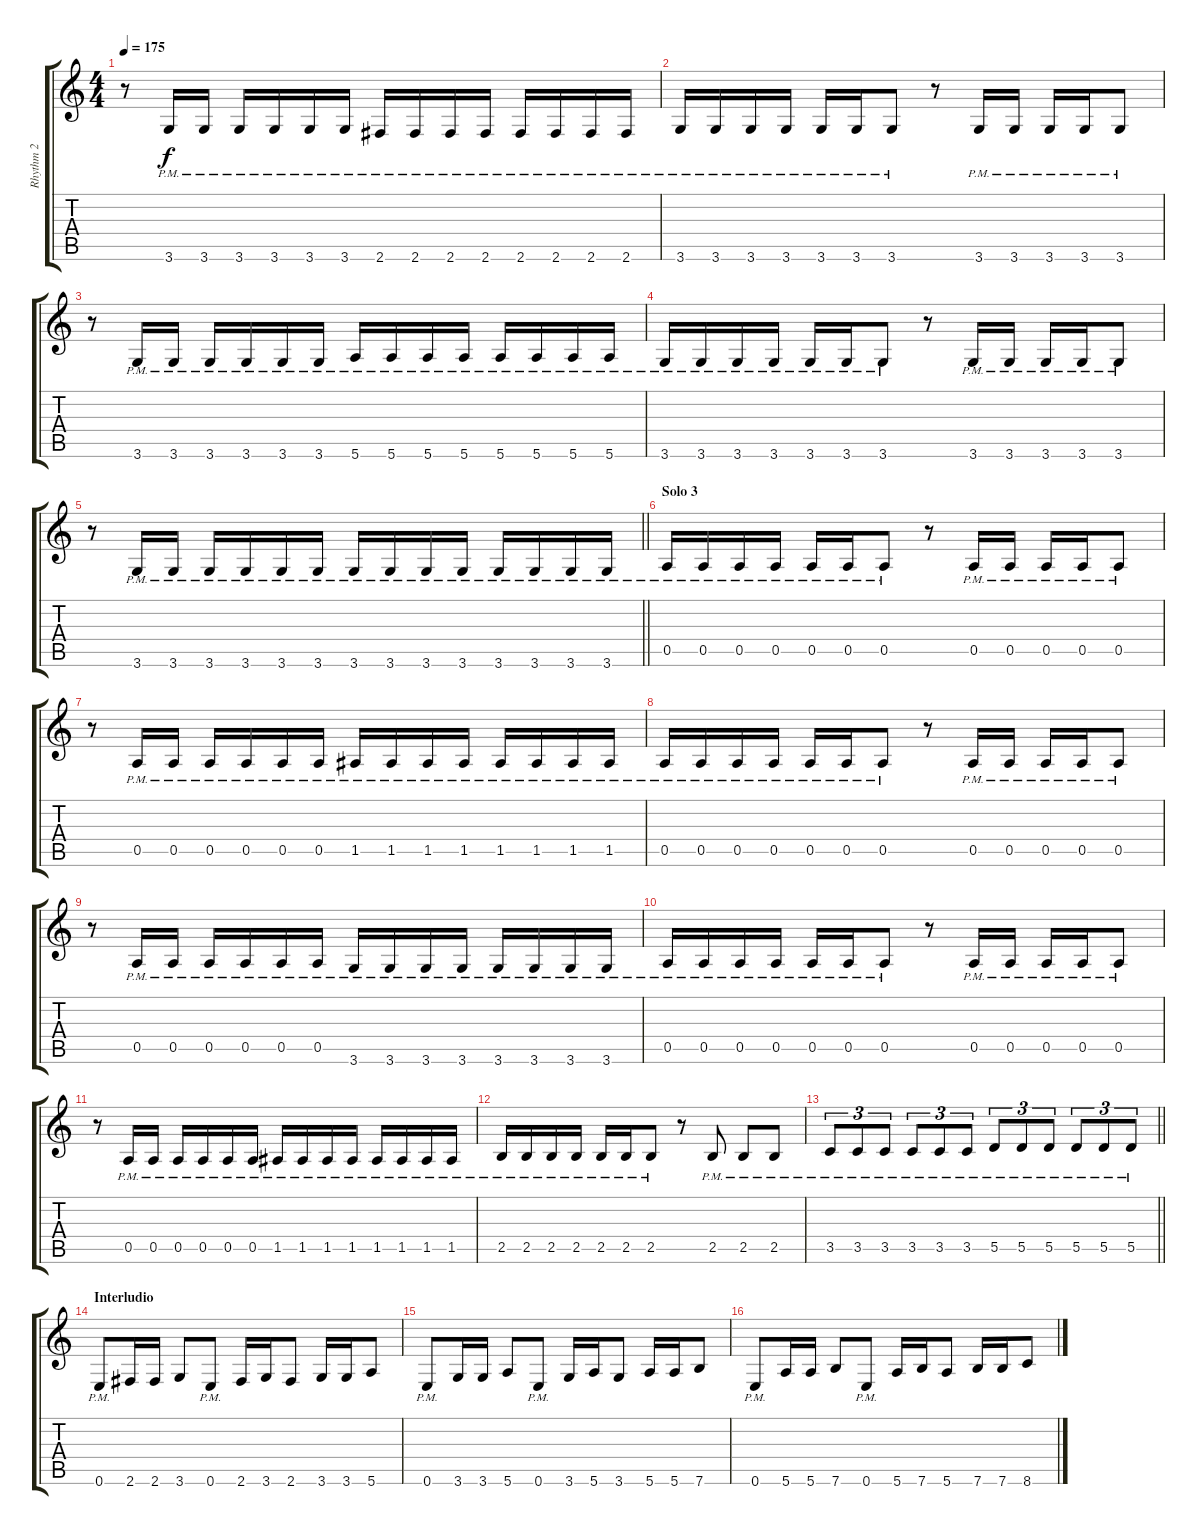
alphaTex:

\track ("Rhythm 2" "Rhythm 2") {instrument distortionguitar}
\staff {score tabs}
\tuning (E4 B3 G3 D3 A2 E2) {hide}
\ts (4 4)
\tempo 175
\clef g2
\ks c
r.8{dy f} 3.6{pm}.16 3.6{pm}.16 3.6{pm}.16 3.6{pm}.16 3.6{pm}.16 3.6{pm}.16 2.6{pm}.16 2.6{pm}.16 2.6{pm}.16 2.6{pm}.16 2.6{pm}.16 2.6{pm}.16 2.6{pm}.16 2.6{pm}.16 |
3.6{pm}.16 3.6{pm}.16 3.6{pm}.16 3.6{pm}.16 3.6{pm}.16 3.6{pm}.16 3.6{pm}.8 r.8 3.6{pm}.16 3.6{pm}.16 3.6{pm}.16 3.6{pm}.16 3.6{pm}.8 |
r.8 3.6{pm}.16 3.6{pm}.16 3.6{pm}.16 3.6{pm}.16 3.6{pm}.16 3.6{pm}.16 5.6{pm}.16 5.6{pm}.16 5.6{pm}.16 5.6{pm}.16 5.6{pm}.16 5.6{pm}.16 5.6{pm}.16 5.6{pm}.16 |
3.6{pm}.16 3.6{pm}.16 3.6{pm}.16 3.6{pm}.16 3.6{pm}.16 3.6{pm}.16 3.6{pm}.8 r.8 3.6{pm}.16 3.6{pm}.16 3.6{pm}.16 3.6{pm}.16 3.6{pm}.8 |
\barLineRight lightlight
r.8 3.6{pm}.16 3.6{pm}.16 3.6{pm}.16 3.6{pm}.16 3.6{pm}.16 3.6{pm}.16 3.6{pm}.16 3.6{pm}.16 3.6{pm}.16 3.6{pm}.16 3.6{pm}.16 3.6{pm}.16 3.6{pm}.16 3.6{pm}.16 |
\section ("" "Solo 3")
0.5{pm}.16 0.5{pm}.16 0.5{pm}.16 0.5{pm}.16 0.5{pm}.16 0.5{pm}.16 0.5{pm}.8 r.8 0.5{pm}.16 0.5{pm}.16 0.5{pm}.16 0.5{pm}.16 0.5{pm}.8 |
r.8 0.5{pm}.16 0.5{pm}.16 0.5{pm}.16 0.5{pm}.16 0.5{pm}.16 0.5{pm}.16 1.5{pm}.16 1.5{pm}.16 1.5{pm}.16 1.5{pm}.16 1.5{pm}.16 1.5{pm}.16 1.5{pm}.16 1.5{pm}.16 |
0.5{pm}.16 0.5{pm}.16 0.5{pm}.16 0.5{pm}.16 0.5{pm}.16 0.5{pm}.16 0.5{pm}.8 r.8 0.5{pm}.16 0.5{pm}.16 0.5{pm}.16 0.5{pm}.16 0.5{pm}.8 |
r.8 0.5{pm}.16 0.5{pm}.16 0.5{pm}.16 0.5{pm}.16 0.5{pm}.16 0.5{pm}.16 3.6{pm}.16 3.6{pm}.16 3.6{pm}.16 3.6{pm}.16 3.6{pm}.16 3.6{pm}.16 3.6{pm}.16 3.6{pm}.16 |
0.5{pm}.16 0.5{pm}.16 0.5{pm}.16 0.5{pm}.16 0.5{pm}.16 0.5{pm}.16 0.5{pm}.8 r.8 0.5{pm}.16 0.5{pm}.16 0.5{pm}.16 0.5{pm}.16 0.5{pm}.8 |
r.8 0.5{pm}.16 0.5{pm}.16 0.5{pm}.16 0.5{pm}.16 0.5{pm}.16 0.5{pm}.16 1.5{pm}.16 1.5{pm}.16 1.5{pm}.16 1.5{pm}.16 1.5{pm}.16 1.5{pm}.16 1.5{pm}.16 1.5{pm}.16 |
2.5{pm}.16 2.5{pm}.16 2.5{pm}.16 2.5{pm}.16 2.5{pm}.16 2.5{pm}.16 2.5{pm}.8 r.8 2.5{pm}.8 2.5{pm}.8 2.5{pm}.8 |
\barLineRight lightlight
3.5{pm}.8{tu (3 2)} 3.5{pm}.8{tu (3 2)} 3.5{pm}.8{tu (3 2)} 3.5{pm}.8{tu (3 2)} 3.5{pm}.8{tu (3 2)} 3.5{pm}.8{tu (3 2)} 5.5{pm}.8{tu (3 2)} 5.5{pm}.8{tu (3 2)} 5.5{pm}.8{tu (3 2)} 5.5{pm}.8{tu (3 2)} 5.5{pm}.8{tu (3 2)} 5.5{pm}.8{tu (3 2)} |
\section ("" "Interludio")
0.6{pm}.8 2.6.16 2.6.16 3.6.8 0.6{pm}.8 2.6.16 3.6.16 2.6.8 3.6.16 3.6.16 5.6.8 |
0.6{pm}.8 3.6.16 3.6.16 5.6.8 0.6{pm}.8 3.6.16 5.6.16 3.6.8 5.6.16 5.6.16 7.6.8 |
0.6{pm}.8 5.6.16 5.6.16 7.6.8 0.6{pm}.8 5.6.16 7.6.16 5.6.8 7.6.16 7.6.16 8.6.8
